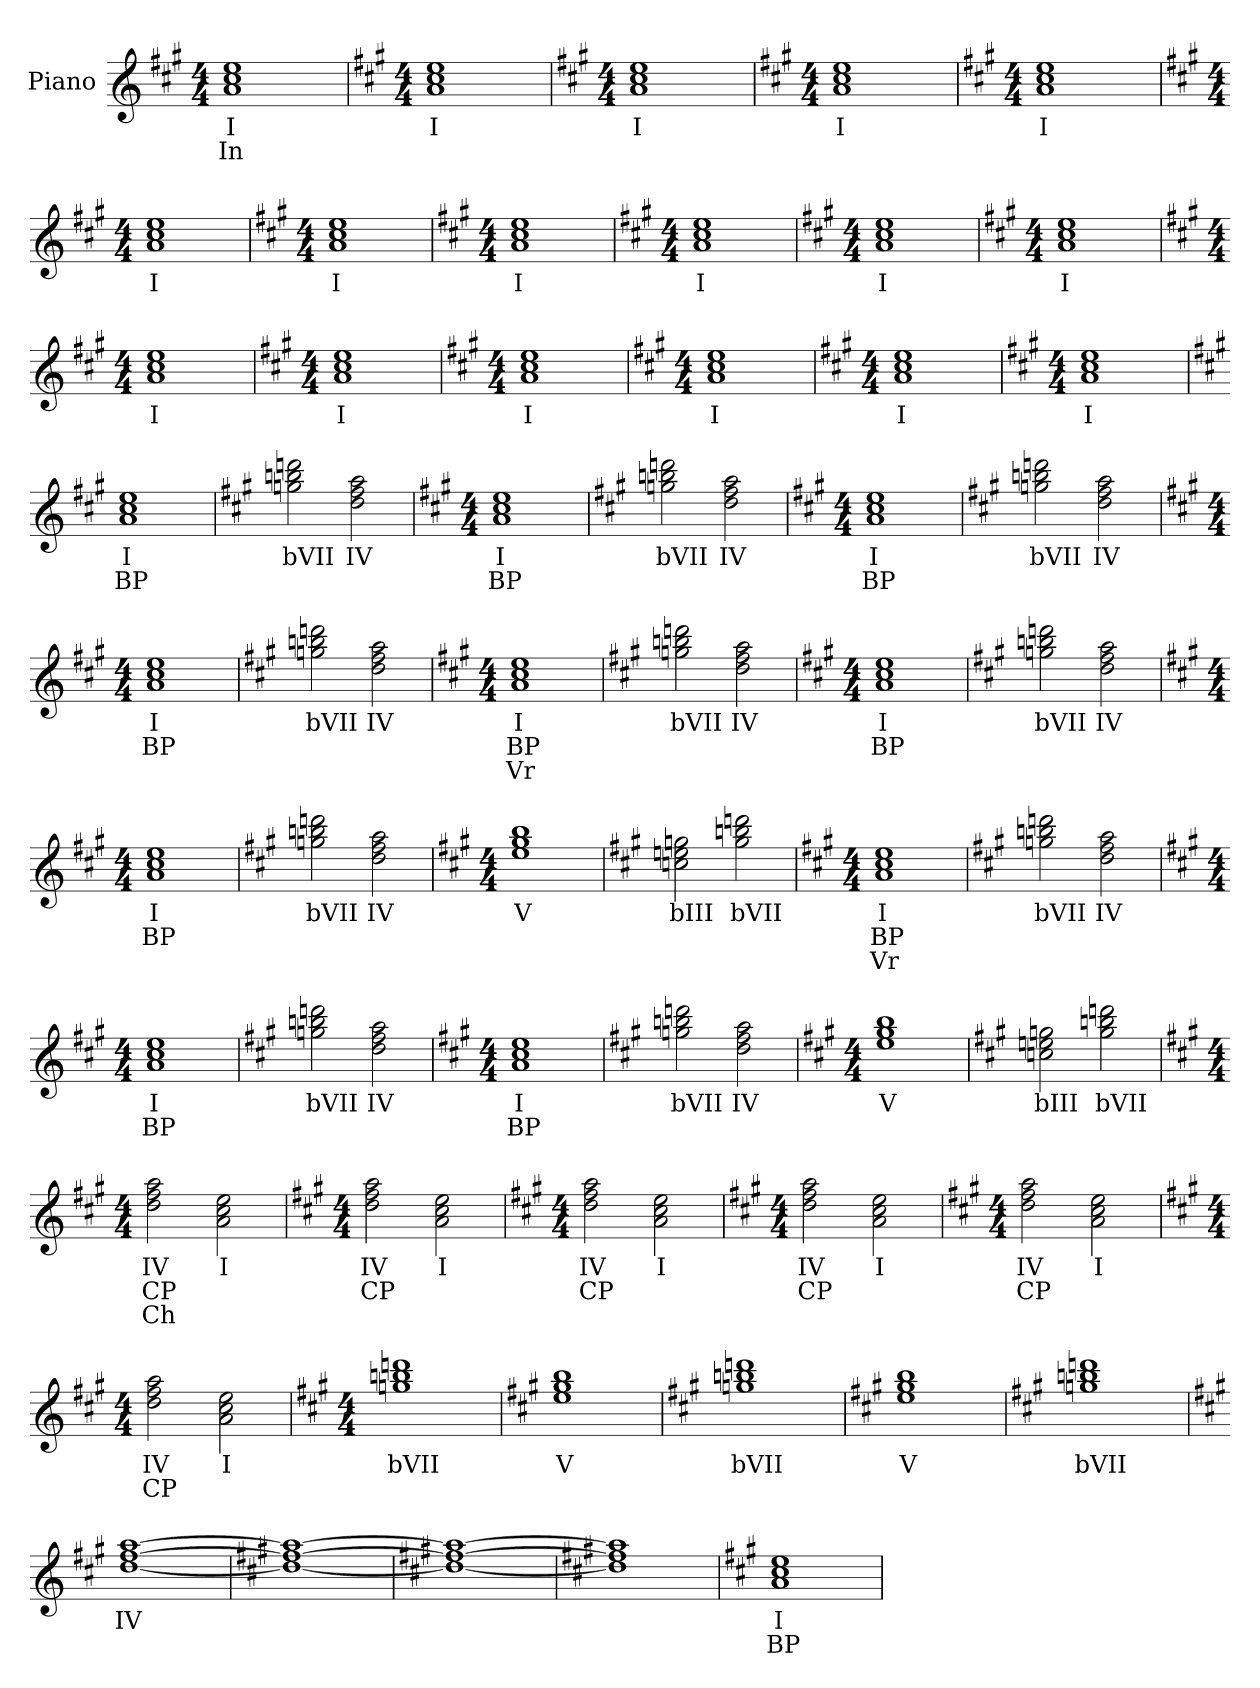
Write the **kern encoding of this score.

**kern	**text	**text	**text
*part1	*part1	*part1	*part1
*staff1	*staff1	*staff1	*staff1
*I"Piano	*	*	*
*I'Pno	*	*	*
*k[f#c#g#]	*	*	*
*A:	*	*	*
*M4/4	*	*	*
=	=	=	=
1a 1cc# 1ee	I	In	.
=	=	=	=
*k[f#c#g#]	*	*	*
*A:	*	*	*
*M4/4	*	*	*
1a 1cc# 1ee	I	.	.
=	=	=	=
*k[f#c#g#]	*	*	*
*A:	*	*	*
*M4/4	*	*	*
1a 1cc# 1ee	I	.	.
=	=	=	=
*k[f#c#g#]	*	*	*
*A:	*	*	*
*M4/4	*	*	*
1a 1cc# 1ee	I	.	.
=	=	=	=
*k[f#c#g#]	*	*	*
*A:	*	*	*
*M4/4	*	*	*
1a 1cc# 1ee	I	.	.
=	=	=	=
*k[f#c#g#]	*	*	*
*A:	*	*	*
*M4/4	*	*	*
1a 1cc# 1ee	I	.	.
=	=	=	=
*k[f#c#g#]	*	*	*
*A:	*	*	*
*M4/4	*	*	*
1a 1cc# 1ee	I	.	.
=	=	=	=
*k[f#c#g#]	*	*	*
*A:	*	*	*
*M4/4	*	*	*
1a 1cc# 1ee	I	.	.
=	=	=	=
*k[f#c#g#]	*	*	*
*A:	*	*	*
*M4/4	*	*	*
1a 1cc# 1ee	I	.	.
=	=	=	=
*k[f#c#g#]	*	*	*
*A:	*	*	*
*M4/4	*	*	*
1a 1cc# 1ee	I	.	.
=	=	=	=
*k[f#c#g#]	*	*	*
*A:	*	*	*
*M4/4	*	*	*
1a 1cc# 1ee	I	.	.
=	=	=	=
*k[f#c#g#]	*	*	*
*A:	*	*	*
*M4/4	*	*	*
1a 1cc# 1ee	I	.	.
=	=	=	=
*k[f#c#g#]	*	*	*
*A:	*	*	*
*M4/4	*	*	*
1a 1cc# 1ee	I	.	.
=	=	=	=
*k[f#c#g#]	*	*	*
*A:	*	*	*
*M4/4	*	*	*
1a 1cc# 1ee	I	.	.
=	=	=	=
*k[f#c#g#]	*	*	*
*A:	*	*	*
*M4/4	*	*	*
1a 1cc# 1ee	I	.	.
=	=	=	=
*k[f#c#g#]	*	*	*
*A:	*	*	*
*M4/4	*	*	*
1a 1cc# 1ee	I	.	.
=	=	=	=
*k[f#c#g#]	*	*	*
*A:	*	*	*
*M4/4	*	*	*
1a 1cc# 1ee	I	.	.
=	=	=	=
*k[f#c#g#]	*	*	*
*A:	*	*	*
1a 1cc# 1ee	I	BP	.
=	=	=	=
*k[f#c#g#]	*	*	*
*A:	*	*	*
2ggn 2bbn 2dddn	bVII	.	.
2dd 2ff# 2aa	IV	.	.
=	=	=	=
*k[f#c#g#]	*	*	*
*A:	*	*	*
*M4/4	*	*	*
1a 1cc# 1ee	I	BP	.
=	=	=	=
*k[f#c#g#]	*	*	*
*A:	*	*	*
2ggn 2bbn 2dddn	bVII	.	.
2dd 2ff# 2aa	IV	.	.
=	=	=	=
*k[f#c#g#]	*	*	*
*A:	*	*	*
*M4/4	*	*	*
1a 1cc# 1ee	I	BP	.
=	=	=	=
*k[f#c#g#]	*	*	*
*A:	*	*	*
2ggn 2bbn 2dddn	bVII	.	.
2dd 2ff# 2aa	IV	.	.
=	=	=	=
*k[f#c#g#]	*	*	*
*A:	*	*	*
*M4/4	*	*	*
1a 1cc# 1ee	I	BP	.
=	=	=	=
*k[f#c#g#]	*	*	*
*A:	*	*	*
2ggn 2bbn 2dddn	bVII	.	.
2dd 2ff# 2aa	IV	.	.
=	=	=	=
*k[f#c#g#]	*	*	*
*A:	*	*	*
*M4/4	*	*	*
1a 1cc# 1ee	I	BP	Vr
=	=	=	=
*k[f#c#g#]	*	*	*
*A:	*	*	*
2ggn 2bbn 2dddn	bVII	.	.
2dd 2ff# 2aa	IV	.	.
=	=	=	=
*k[f#c#g#]	*	*	*
*A:	*	*	*
*M4/4	*	*	*
1a 1cc# 1ee	I	BP	.
=	=	=	=
*k[f#c#g#]	*	*	*
*A:	*	*	*
2ggn 2bbn 2dddn	bVII	.	.
2dd 2ff# 2aa	IV	.	.
=	=	=	=
*k[f#c#g#]	*	*	*
*A:	*	*	*
*M4/4	*	*	*
1a 1cc# 1ee	I	BP	.
=	=	=	=
*k[f#c#g#]	*	*	*
*A:	*	*	*
2ggn 2bbn 2dddn	bVII	.	.
2dd 2ff# 2aa	IV	.	.
=	=	=	=
*k[f#c#g#]	*	*	*
*A:	*	*	*
*M4/4	*	*	*
1ee 1gg# 1bb	V	.	.
=	=	=	=
*k[f#c#g#]	*	*	*
*A:	*	*	*
2ccn 2een 2ggn	bIII	.	.
2gg 2bbn 2dddn	bVII	.	.
=	=	=	=
*k[f#c#g#]	*	*	*
*A:	*	*	*
*M4/4	*	*	*
1a 1cc# 1ee	I	BP	Vr
=	=	=	=
*k[f#c#g#]	*	*	*
*A:	*	*	*
2ggn 2bbn 2dddn	bVII	.	.
2dd 2ff# 2aa	IV	.	.
=	=	=	=
*k[f#c#g#]	*	*	*
*A:	*	*	*
*M4/4	*	*	*
1a 1cc# 1ee	I	BP	.
=	=	=	=
*k[f#c#g#]	*	*	*
*A:	*	*	*
2ggn 2bbn 2dddn	bVII	.	.
2dd 2ff# 2aa	IV	.	.
=	=	=	=
*k[f#c#g#]	*	*	*
*A:	*	*	*
*M4/4	*	*	*
1a 1cc# 1ee	I	BP	.
=	=	=	=
*k[f#c#g#]	*	*	*
*A:	*	*	*
2ggn 2bbn 2dddn	bVII	.	.
2dd 2ff# 2aa	IV	.	.
=	=	=	=
*k[f#c#g#]	*	*	*
*A:	*	*	*
*M4/4	*	*	*
1ee 1gg# 1bb	V	.	.
=	=	=	=
*k[f#c#g#]	*	*	*
*A:	*	*	*
2ccn 2een 2ggn	bIII	.	.
2gg 2bbn 2dddn	bVII	.	.
=	=	=	=
*k[f#c#g#]	*	*	*
*A:	*	*	*
*M4/4	*	*	*
2dd 2ff# 2aa	IV	CP	Ch
2a 2cc# 2ee	I	.	.
=	=	=	=
*k[f#c#g#]	*	*	*
*A:	*	*	*
*M4/4	*	*	*
2dd 2ff# 2aa	IV	CP	.
2a 2cc# 2ee	I	.	.
=	=	=	=
*k[f#c#g#]	*	*	*
*A:	*	*	*
*M4/4	*	*	*
2dd 2ff# 2aa	IV	CP	.
2a 2cc# 2ee	I	.	.
=	=	=	=
*k[f#c#g#]	*	*	*
*A:	*	*	*
*M4/4	*	*	*
2dd 2ff# 2aa	IV	CP	.
2a 2cc# 2ee	I	.	.
=	=	=	=
*k[f#c#g#]	*	*	*
*A:	*	*	*
*M4/4	*	*	*
2dd 2ff# 2aa	IV	CP	.
2a 2cc# 2ee	I	.	.
=	=	=	=
*k[f#c#g#]	*	*	*
*A:	*	*	*
*M4/4	*	*	*
2dd 2ff# 2aa	IV	CP	.
2a 2cc# 2ee	I	.	.
=	=	=	=
*k[f#c#g#]	*	*	*
*A:	*	*	*
*M4/4	*	*	*
1ggn 1bbn 1dddn	bVII	.	.
=	=	=	=
*k[f#c#g#]	*	*	*
*A:	*	*	*
1ee 1gg# 1bb	V	.	.
=	=	=	=
*k[f#c#g#]	*	*	*
*A:	*	*	*
1ggn 1bbn 1dddn	bVII	.	.
=	=	=	=
*k[f#c#g#]	*	*	*
*A:	*	*	*
1ee 1gg# 1bb	V	.	.
=	=	=	=
*k[f#c#g#]	*	*	*
*A:	*	*	*
1ggn 1bbn 1dddn	bVII	.	.
=	=	=	=
*k[f#c#g#]	*	*	*
*A:	*	*	*
[1dd [1ff# [1aa	IV	.	.
=	=	=	=
*k[f#c#g#]	*	*	*
*A:	*	*	*
1dd_ 1ff#_ 1aa_	.	.	.
=	=	=	=
*k[f#c#g#]	*	*	*
*A:	*	*	*
1dd_ 1ff#_ 1aa_	.	.	.
=	=	=	=
*k[f#c#g#]	*	*	*
*A:	*	*	*
1dd] 1ff#] 1aa]	.	.	.
=	=	=	=
*k[f#c#g#]	*	*	*
*A:	*	*	*
1a 1cc# 1ee	I	BP	.
=	=	=	=
*-	*-	*-	*-
